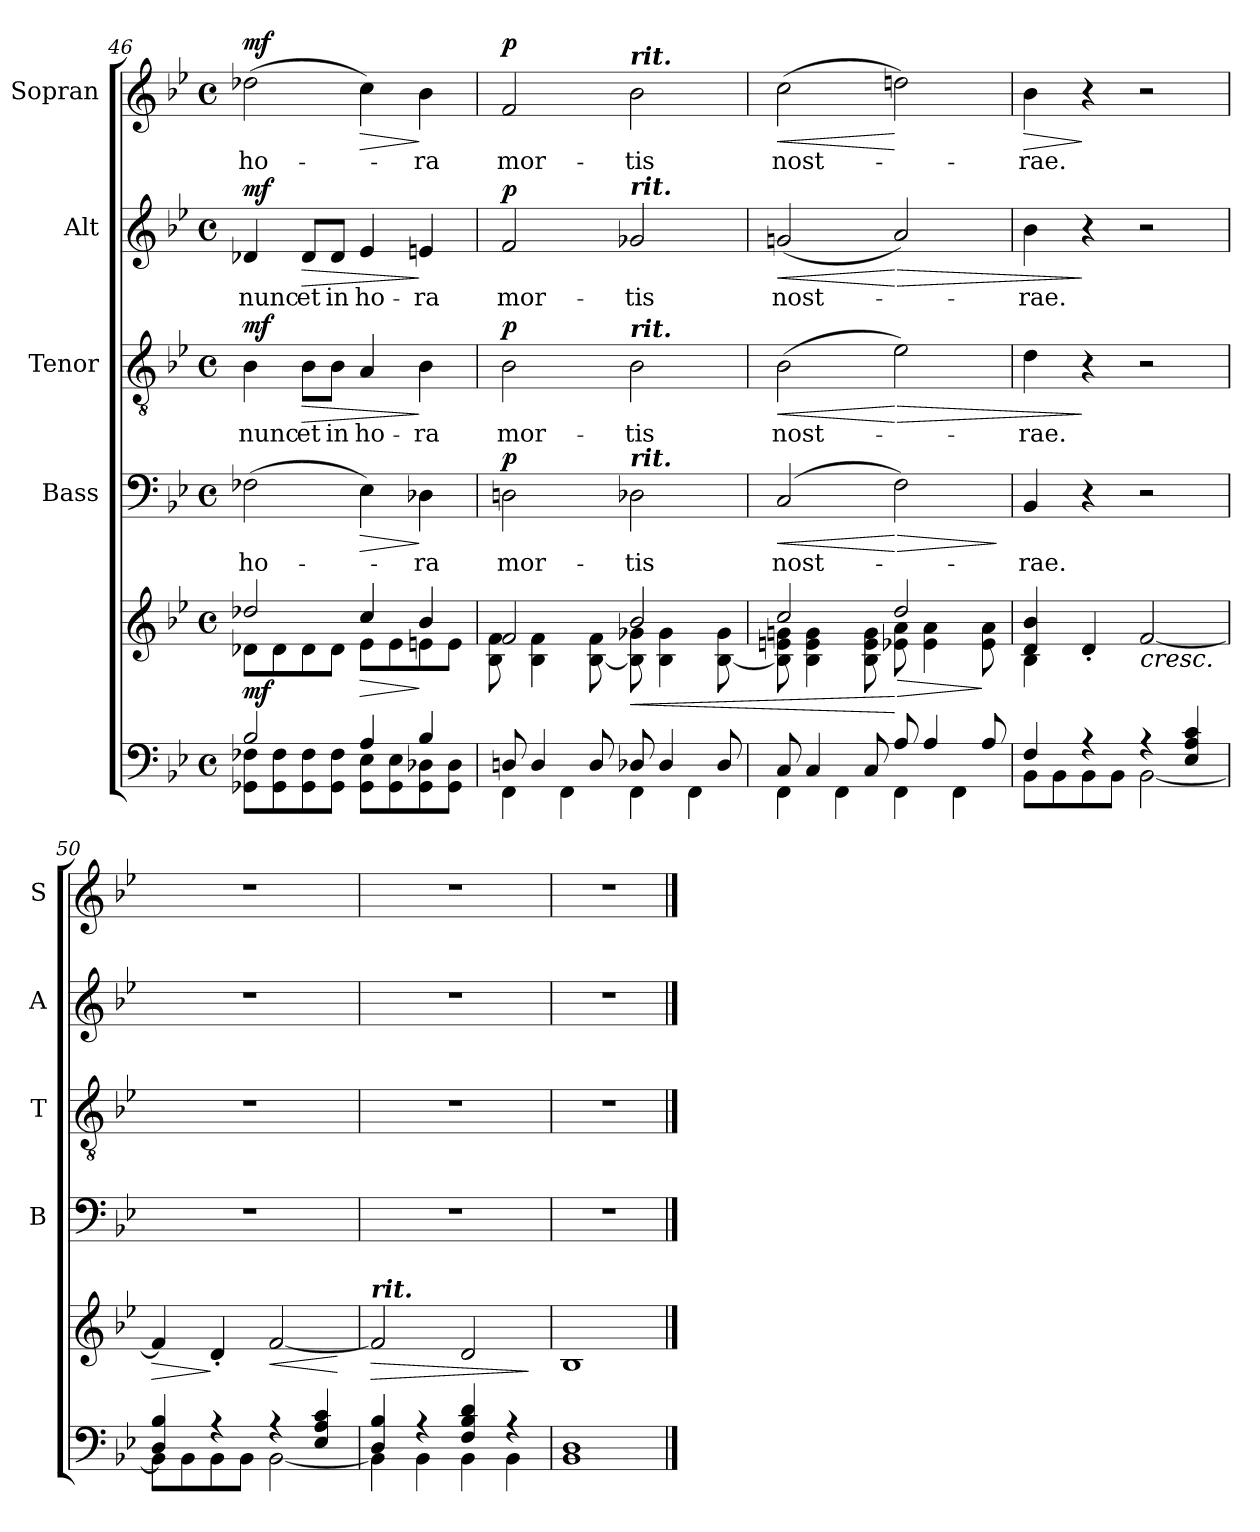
**kern	**kern	**dynam	**kern	**text	**dynam	**kern	**text	**dynam	**kern	**text	**dynam	**kern	**text	**dynam
*part5	*part5	*part5	*part4	*part4	*part4	*part3	*part3	*part3	*part2	*part2	*part2	*part1	*part1	*part1
*staff6	*staff5	*staff5/6	*staff4	*staff4	*staff4	*staff3	*staff3	*staff3	*staff2	*staff2	*staff2	*staff1	*staff1	*staff1
*	*	*	*I"Bass	*	*	*I"Tenor	*	*	*I"Alt	*	*	*I"Sopran	*	*
*	*	*	*I'B	*	*	*I'T	*	*	*I'A	*	*	*I'S	*	*
*clefF4	*clefG2	*	*clefF4	*	*	*clefGv2	*	*	*clefG2	*	*	*clefG2	*	*
*k[b-e-]	*k[b-e-]	*	*k[b-e-]	*	*	*k[b-e-]	*	*	*k[b-e-]	*	*	*k[b-e-]	*	*
*B-:	*B-:	*	*B-:	*	*	*B-:	*	*	*B-:	*	*	*B-:	*	*
*M4/4	*M4/4	*	*M4/4	*	*	*M4/4	*	*	*M4/4	*	*	*M4/4	*	*
*met(c)	*met(c)	*	*met(c)	*	*	*met(c)	*	*	*met(c)	*	*	*met(c)	*	*
=46	=46	=46	=46	=46	=46	=46	=46	=46	=46	=46	=46	=46	=46	=46
*^	*^	*	*	*	*	*	*	*	*	*	*	*	*	*
!	!	!	!	!LO:DY:b	!	!LO:LY:b	!	!	!LO:LY:b	!LO:DY:a	!	!LO:LY:b	!LO:DY:a	!	!LO:LY:b	!LO:DY:a
2B-/	8GG-X\ 8F-X\L	2dd-X/	8d-X\L	mf	(>2F-X\	ho-	.	4B-\	nunc	mf	4d-X/	nunc	mf	(>2dd-X\	ho-	mf
.	8GG-\ 8F-\	.	8d-\	.	.	.	.	.	.	.	.	.	.	.	.	.
!	!	!	!	!	!	!	!	!	!LO:LY:b	!LO:HP:b	!	!LO:LY:b	!LO:HP:b	!	!	!
.	8GG-\ 8F-\	.	8d-\	.	.	.	.	8B-\L	et	>	8d-/L	et	>	.	.	.
!	!	!	!	!	!	!	!	!	!LO:LY:b	!	!	!LO:LY:b	!	!	!	!
.	8GG-\ 8F-\J	.	8d-\J	.	.	.	.	8B-\J	in	.	8d-/J	in	.	.	.	.
!	!	!	!	!LO:HP:b	!	!	!LO:HP:b	!	!LO:LY:b	!	!	!LO:LY:b	!	!	!	!LO:HP:b
4A/	8GG-\ 8E-\L	4cc/	8e-\L	>	4E-\)	.	>	4A/	ho-	.	4e-/	ho-	.	4cc\)	.	>
.	8GG-\ 8E-\	.	8e-\	.	.	.	.	.	.	.	.	.	.	.	.	.
!	!	!	!	!	!	!LO:LY:b	!	!	!LO:LY:b	!	!	!LO:LY:b	!	!	!LO:LY:b	!
4B-/	8GG-\ 8D-X\	4b-/	8en\	]	4D-X\	-ra	]	4B-\	-ra	]	4en/	-ra	]	4b-\	-ra	]
.	8GG-\ 8D-\J	.	8e\J	.	.	.	.	.	.	.	.	.	.	.	.	.
!!LO:LB:g=z
=47	=47	=47	=47	=47	=47	=47	=47	=47	=47	=47	=47	=47	=47	=47	=47	=47
!	!	!	!	!	!	!LO:LY:b	!LO:DY:a	!	!LO:LY:b	!LO:DY:a	!	!LO:LY:b	!LO:DY:a	!	!LO:LY:b	!LO:DY:a
8Dn/	4FF\	2f/	8B-\ 8f\	.	2Dn\	mor-	p	2B-\	mor-	p	2f/	mor-	p	2f/	mor-	p
4D/	.	.	4B-\ 4f\	.	.	.	.	.	.	.	.	.	.	.	.	.
.	4FF\	.	.	.	.	.	.	.	.	.	.	.	.	.	.	.
8D/	.	.	[<8B-\ 8f\	.	.	.	.	.	.	.	.	.	.	.	.	.
!	!	!	!	!	!	!	!	!	!	!	!	!	!	!LO:TX:a:Bi:t=rit.	!	!
!	!	!	!	!	!	!	!	!	!	!	!LO:TX:a:Bi:t=rit.	!	!	!	!	!
!	!	!	!	!	!	!	!	!LO:TX:a:Bi:t=rit.	!	!	!	!	!	!	!	!
!	!	!	!	!	!LO:TX:a:Bi:t=rit.	!	!	!	!	!	!	!	!	!	!	!
!	!	!	!	!LO:HP:b	!	!LO:LY:b	!	!	!LO:LY:b	!	!	!LO:LY:b	!	!	!LO:LY:b	!
8D-X/	4FF\	2b-/	8B-\] 8g-X\	<	2D-X\	-tis	.	2B-\	-tis	.	2g-X/	-tis	.	2b-\	-tis	.
4D-/	.	.	4B-\ 4g-\	.	.	.	.	.	.	.	.	.	.	.	.	.
.	4FF\	.	.	.	.	.	.	.	.	.	.	.	.	.	.	.
8D-/	.	.	[<8B-\ 8g-\	.	.	.	.	.	.	.	.	.	.	.	.	.
=48	=48	=48	=48	=48	=48	=48	=48	=48	=48	=48	=48	=48	=48	=48	=48	=48
!	!	!	!	!	!	!LO:LY:b	!LO:HP:b	!	!LO:LY:b	!LO:HP:b	!	!LO:LY:b	!LO:HP:b	!	!LO:LY:b	!LO:HP:b
8C/	4FF\	2cc/	8B-\] 8en\ 8gn\	.	(2C/	nost-	<	(>2B-\	nost-	<	(<2gn/	nost-	<	(>2cc\	nost-	<
4C/	.	.	4B-\ 4e\ 4g\	.	.	.	.	.	.	.	.	.	.	.	.	.
.	4FF\	.	.	.	.	.	.	.	.	.	.	.	.	.	.	.
8C/	.	.	8B-\ 8e\ 8g\	.	.	.	.	.	.	.	.	.	.	.	.	.
!	!	!	!	!LO:HP:n=1:b	!	!	!LO:HP:n=1:b	!	!	!LO:HP:n=1:b	!	!	!LO:HP:n=1:b	!	!	!
8A/	4FF\	2dd/	8e-X\ 8a\	[ >	2F\)	.	[ >	2e-\)	.	[ >	2a/)	.	[ >	2ddn\)	.	[
4A/	.	.	4e-\ 4a\	.	.	.	.	.	.	.	.	.	.	.	.	.
.	4FF\	.	.	.	.	.	.	.	.	.	.	.	.	.	.	.
8A/	.	.	8e-\ 8a\	]	.	.	.	.	.	.	.	.	.	.	.	.
*v	*v	*	*	*	*	*	*	*	*	*	*	*	*	*	*	*
*	*v	*v	*	*	*	*	*	*	*	*	*	*	*	*	*
.	.	.	.	.	]	.	.	.	.	.	.	.	.	.
=49	=49	=49	=49	=49	=49	=49	=49	=49	=49	=49	=49	=49	=49	=49
*^	*^	*	*	*	*	*	*	*	*	*	*	*	*	*
!	!	!	!	!	!	!LO:LY:b	!	!	!LO:LY:b	!	!	!LO:LY:b	!	!	!LO:LY:b	!LO:HP:b
4F/	8BB-\L	4d/ 4b-/	4B-\	.	4BB-/	-rae.	.	4d\	-rae.	.	4b-\	-rae.	.	4b-\	-rae.	>
.	8BB-\	.	.	.	.	.	.	.	.	.	.	.	.	.	.	.
4rA	8BB-\	4d'</	2.ryy	[	4r	.	.	4r	.	]	4r	.	]	4r	.	]
.	8BB-\J	.	.	.	.	.	.	.	.	.	.	.	.	.	.	.
!	!	!	!	!LO:HP:b	!	!	!	!	!	!	!	!	!	!	!	!
4rA	[<2BB-\	[>2f/	.	<	2r	.	.	2r	.	.	2r	.	.	2r	.	.
4E-/ 4A/ 4c/	.	.	.	.	.	.	.	.	.	.	.	.	.	.	.	.
*	*	*v	*v	*	*	*	*	*	*	*	*	*	*	*	*	*
=50	=50	=50	=50	=50	=50	=50	=50	=50	=50	=50	=50	=50	=50	=50	=50
!	!	!	!LO:HP:b	!	!	!	!	!	!	!	!	!	!	!	!
4D/ 4B-/	8BB-\L]	4f/]	>	1r	.	.	1r	.	.	1r	.	.	1r	.	.
.	8BB-\	.	.	.	.	.	.	.	.	.	.	.	.	.	.
4rA	8BB-\	4d'</	]	.	.	.	.	.	.	.	.	.	.	.	.
.	8BB-\J	.	.	.	.	.	.	.	.	.	.	.	.	.	.
!	!	!	!LO:HP:b	!	!	!	!	!	!	!	!	!	!	!	!
4rA	[<2BB-\	[2f/	<	.	.	.	.	.	.	.	.	.	.	.	.
4E-/ 4A/ 4c/	.	.	.	.	.	.	.	.	.	.	.	.	.	.	.
*v	*v	*	*	*	*	*	*	*	*	*	*	*	*	*	*
.	.	[	.	.	.	.	.	.	.	.	.	.	.	.
=51	=51	=51	=51	=51	=51	=51	=51	=51	=51	=51	=51	=51	=51	=51
*^	*	*	*	*	*	*	*	*	*	*	*	*	*	*
!	!	!LO:TX:a:Bi:t=rit.	!	!	!	!	!	!	!	!	!	!	!	!	!
!	!	!	!LO:HP:b	!	!	!	!	!	!	!	!	!	!	!	!
4D/ 4B-/	4BB-\]	2f/]	>	1r	.	.	1r	.	.	1r	.	.	1r	.	.
4rA	4BB-\	.	.	.	.	.	.	.	.	.	.	.	.	.	.
4F/ 4B-/ 4d/	4BB-\	2d/	.	.	.	.	.	.	.	.	.	.	.	.	.
4rA	4BB-\	.	.	.	.	.	.	.	.	.	.	.	.	.	.
*v	*v	*	*	*	*	*	*	*	*	*	*	*	*	*	*
.	.	]	.	.	.	.	.	.	.	.	.	.	.	.
=52	=52	=52	=52	=52	=52	=52	=52	=52	=52	=52	=52	=52	=52	=52
*^	*	*	*	*	*	*	*	*	*	*	*	*	*	*
1D	1BB-	1B-	.	1r	.	.	1r	.	.	1r	.	.	1r	.	.
*v	*v	*	*	*	*	*	*	*	*	*	*	*	*	*	*
==	==	==	==	==	==	==	==	==	==	==	==	==	==	==
*-	*-	*-	*-	*-	*-	*-	*-	*-	*-	*-	*-	*-	*-	*-
